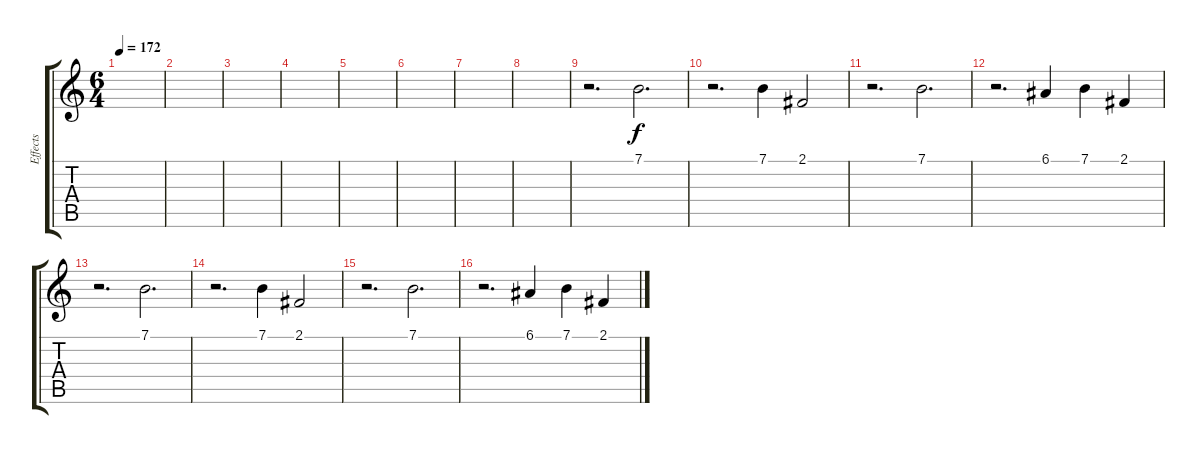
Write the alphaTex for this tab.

\track ("Effects" "Effects") {instrument glockenspiel}
\staff {score tabs}
\tuning (E4 B3 G3 D3 A2 E2) {hide}
\ts (6 4)
\tempo 172
\clef g2
\ks c
|
|
|
|
|
|
|
|
r.2{d} 7.1.2{d} |
r.2{d} 7.1.4 2.1.2 |
r.2{d} 7.1.2{d} |
r.2{d} 6.1.4 7.1.4 2.1.4 |
r.2{d} 7.1.2{d} |
r.2{d} 7.1.4 2.1.2 |
r.2{d} 7.1.2{d} |
r.2{d} 6.1.4 7.1.4 2.1.4
